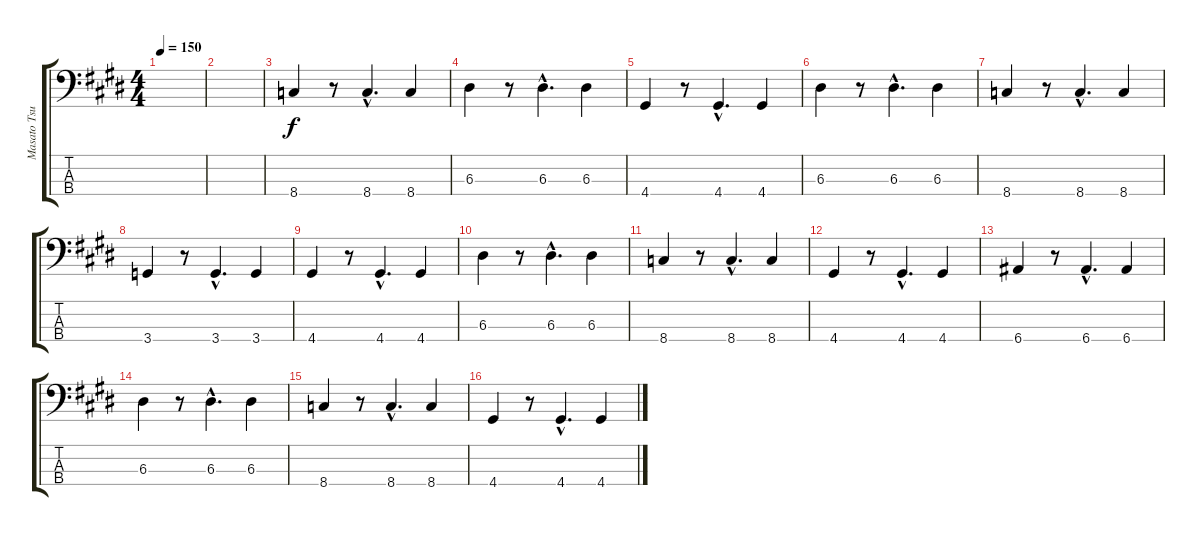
\track ("Masato Tsuya" "Masato Tsu") {instrument electricbassfinger}
\staff {score tabs}
\tuning (G2 D2 A1 E1) {hide}
\ts (4 4)
\tempo 150
\clef f4
\ks c#minor
|
|
8.4.4 r.8 8.4{hac}.4{d} 8.4.4 |
6.3.4 r.8 6.3{hac}.4{d} 6.3.4 |
4.4.4 r.8 4.4{hac}.4{d} 4.4.4 |
6.3.4 r.8 6.3{hac}.4{d} 6.3.4 |
8.4.4 r.8 8.4{hac}.4{d} 8.4.4 |
3.4.4 r.8 3.4{hac}.4{d} 3.4.4 |
4.4.4 r.8 4.4{hac}.4{d} 4.4.4 |
6.3.4 r.8 6.3{hac}.4{d} 6.3.4 |
8.4.4 r.8 8.4{hac}.4{d} 8.4.4 |
4.4.4 r.8 4.4{hac}.4{d} 4.4.4 |
6.4.4 r.8 6.4{hac}.4{d} 6.4.4 |
6.3.4 r.8 6.3{hac}.4{d} 6.3.4 |
8.4.4 r.8 8.4{hac}.4{d} 8.4.4 |
4.4.4 r.8 4.4{hac}.4{d} 4.4.4
